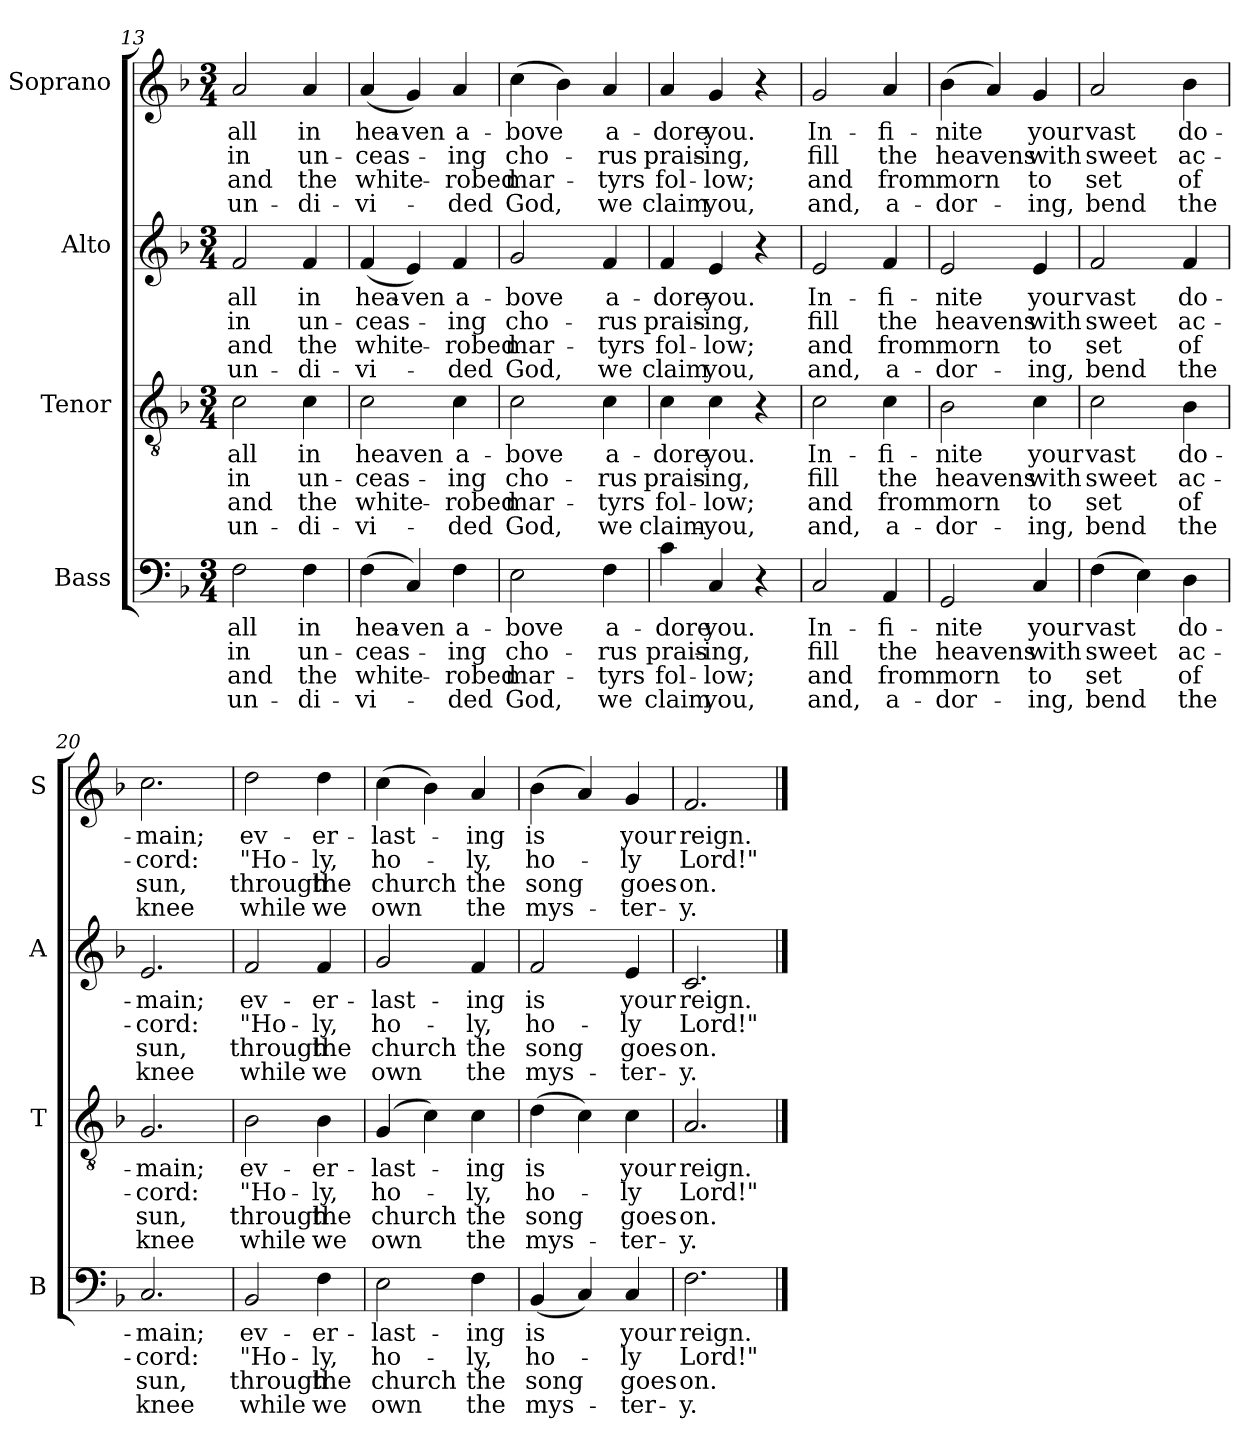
**kern	**text	**text	**text	**text	**kern	**text	**text	**text	**text	**kern	**text	**text	**text	**text	**kern	**text	**text	**text	**text
*part4	*part4	*part4	*part4	*part4	*part3	*part3	*part3	*part3	*part3	*part2	*part2	*part2	*part2	*part2	*part1	*part1	*part1	*part1	*part1
*staff4	*staff4	*staff4	*staff4	*staff4	*staff3	*staff3	*staff3	*staff3	*staff3	*staff2	*staff2	*staff2	*staff2	*staff2	*staff1	*staff1	*staff1	*staff1	*staff1
*I"Bass	*	*	*	*	*I"Tenor	*	*	*	*	*I"Alto	*	*	*	*	*I"Soprano	*	*	*	*
*I'B	*	*	*	*	*I'T	*	*	*	*	*I'A	*	*	*	*	*I'S	*	*	*	*
*clefF4	*	*	*	*	*clefGv2	*	*	*	*	*clefG2	*	*	*	*	*clefG2	*	*	*	*
*k[b-]	*	*	*	*	*k[b-]	*	*	*	*	*k[b-]	*	*	*	*	*k[b-]	*	*	*	*
*F:	*	*	*	*	*F:	*	*	*	*	*F:	*	*	*	*	*F:	*	*	*	*
*M3/4	*	*	*	*	*M3/4	*	*	*	*	*M3/4	*	*	*	*	*M3/4	*	*	*	*
=13	=13	=13	=13	=13	=13	=13	=13	=13	=13	=13	=13	=13	=13	=13	=13	=13	=13	=13	=13
!	!LO:LY:b	!LO:LY:b	!LO:LY:b	!LO:LY:b	!	!LO:LY:b	!LO:LY:b	!LO:LY:b	!LO:LY:b	!	!LO:LY:b	!LO:LY:b	!LO:LY:b	!LO:LY:b	!	!LO:LY:b	!LO:LY:b	!LO:LY:b	!LO:LY:b
2F\	all	in	and	un-	2c\	all	in	and	un-	2f/	all	in	and	un-	2a/	all	in	and	un-
!	!LO:LY:b	!LO:LY:b	!LO:LY:b	!LO:LY:b	!	!LO:LY:b	!LO:LY:b	!LO:LY:b	!LO:LY:b	!	!LO:LY:b	!LO:LY:b	!LO:LY:b	!LO:LY:b	!	!LO:LY:b	!LO:LY:b	!LO:LY:b	!LO:LY:b
4F\	in	un-	the	-di-	4c\	in	un-	the	-di-	4f/	in	un-	the	-di-	4a/	in	un-	the	-di-
=14	=14	=14	=14	=14	=14	=14	=14	=14	=14	=14	=14	=14	=14	=14	=14	=14	=14	=14	=14
!	!LO:LY:b	!LO:LY:b	!LO:LY:b	!LO:LY:b	!	!LO:LY:b	!LO:LY:b	!LO:LY:b	!LO:LY:b	!	!LO:LY:b	!LO:LY:b	!LO:LY:b	!LO:LY:b	!	!LO:LY:b	!LO:LY:b	!LO:LY:b	!LO:LY:b
(>4F\	hea-	-ceas-	white-	-vi-	2c\	heaven	-ceas-	white-	-vi-	(<4f/	hea-	-ceas-	white-	-vi-	(<4a/	hea-	-ceas-	white-	-vi-
!	!LO:LY:b	!	!	!	!	!	!	!	!	!	!LO:LY:b	!	!	!	!	!LO:LY:b	!	!	!
4C/)	-ven	.	.	.	.	.	.	.	.	4e/)	-ven	.	.	.	4g/)	-ven	.	.	.
!	!LO:LY:b	!LO:LY:b	!LO:LY:b	!LO:LY:b	!	!LO:LY:b	!LO:LY:b	!LO:LY:b	!LO:LY:b	!	!LO:LY:b	!LO:LY:b	!LO:LY:b	!LO:LY:b	!	!LO:LY:b	!LO:LY:b	!LO:LY:b	!LO:LY:b
4F\	a-	-ing	-robed	-ded	4c\	a-	-ing	-robed	-ded	4f/	a-	-ing	-robed	-ded	4a/	a-	-ing	-robed	-ded
!!LO:PB:g=z
=15	=15	=15	=15	=15	=15	=15	=15	=15	=15	=15	=15	=15	=15	=15	=15	=15	=15	=15	=15
!	!LO:LY:b	!LO:LY:b	!LO:LY:b	!LO:LY:b	!	!LO:LY:b	!LO:LY:b	!LO:LY:b	!LO:LY:b	!	!LO:LY:b	!LO:LY:b	!LO:LY:b	!LO:LY:b	!	!LO:LY:b	!LO:LY:b	!LO:LY:b	!LO:LY:b
2E\	-bove	cho-	mar-	God,	2c\	-bove	cho-	mar-	God,	2g/	-bove	cho-	mar-	God,	(>4cc\	-bove	cho-	mar-	God,
.	.	.	.	.	.	.	.	.	.	.	.	.	.	.	4b-\)	.	.	.	.
!	!LO:LY:b	!LO:LY:b	!LO:LY:b	!LO:LY:b	!	!LO:LY:b	!LO:LY:b	!LO:LY:b	!LO:LY:b	!	!LO:LY:b	!LO:LY:b	!LO:LY:b	!LO:LY:b	!	!LO:LY:b	!LO:LY:b	!LO:LY:b	!LO:LY:b
4F\	a-	-rus	-tyrs	we	4c\	a-	-rus	-tyrs	we	4f/	a-	-rus	-tyrs	we	4a/	a-	-rus	-tyrs	we
=16	=16	=16	=16	=16	=16	=16	=16	=16	=16	=16	=16	=16	=16	=16	=16	=16	=16	=16	=16
!	!LO:LY:b	!LO:LY:b	!LO:LY:b	!LO:LY:b	!	!LO:LY:b	!LO:LY:b	!LO:LY:b	!LO:LY:b	!	!LO:LY:b	!LO:LY:b	!LO:LY:b	!LO:LY:b	!	!LO:LY:b	!LO:LY:b	!LO:LY:b	!LO:LY:b
4c\	-dore	prais-	fol-	claim	4c\	-dore	prais-	fol-	claim-	4f/	-dore	prais-	fol-	claim	4a/	-dore	prais-	fol-	claim
!	!LO:LY:b	!LO:LY:b	!LO:LY:b	!LO:LY:b	!	!LO:LY:b	!LO:LY:b	!LO:LY:b	!LO:LY:b	!	!LO:LY:b	!LO:LY:b	!LO:LY:b	!LO:LY:b	!	!LO:LY:b	!LO:LY:b	!LO:LY:b	!LO:LY:b
4C/	you.	-ing,	-low;	you,	4c\	you.	-ing,	-low;	-you,	4e/	you.	-ing,	-low;	you,	4g/	you.	-ing,	-low;	you,
4r	.	.	.	.	4r	.	.	.	.	4r	.	.	.	.	4r	.	.	.	.
=17	=17	=17	=17	=17	=17	=17	=17	=17	=17	=17	=17	=17	=17	=17	=17	=17	=17	=17	=17
!	!LO:LY:b	!LO:LY:b	!LO:LY:b	!LO:LY:b	!	!LO:LY:b	!LO:LY:b	!LO:LY:b	!LO:LY:b	!	!LO:LY:b	!LO:LY:b	!LO:LY:b	!LO:LY:b	!	!LO:LY:b	!LO:LY:b	!LO:LY:b	!LO:LY:b
2C/	In-	fill	and	and,	2c\	In-	fill	and	and,	2e/	In-	fill	and	and,	2g/	In-	fill	and	and,
!	!LO:LY:b	!LO:LY:b	!LO:LY:b	!LO:LY:b	!	!LO:LY:b	!LO:LY:b	!LO:LY:b	!LO:LY:b	!	!LO:LY:b	!LO:LY:b	!LO:LY:b	!LO:LY:b	!	!LO:LY:b	!LO:LY:b	!LO:LY:b	!LO:LY:b
4AA/	-fi-	the	from	a-	4c\	-fi-	the	from	a-	4f/	-fi-	the	from	a-	4a/	-fi-	the	from	a-
=18	=18	=18	=18	=18	=18	=18	=18	=18	=18	=18	=18	=18	=18	=18	=18	=18	=18	=18	=18
!	!LO:LY:b	!LO:LY:b	!LO:LY:b	!LO:LY:b	!	!LO:LY:b	!LO:LY:b	!LO:LY:b	!LO:LY:b	!	!LO:LY:b	!LO:LY:b	!LO:LY:b	!LO:LY:b	!	!LO:LY:b	!LO:LY:b	!LO:LY:b	!LO:LY:b
2GG/	-nite	heavens	morn	-dor-	2B-\	-nite	heavens	morn	-dor-	2e/	-nite	heavens	morn	-dor-	(>4b-\	-nite	heavens	morn	-dor-
.	.	.	.	.	.	.	.	.	.	.	.	.	.	.	4a/)	.	.	.	.
!	!LO:LY:b	!LO:LY:b	!LO:LY:b	!LO:LY:b	!	!LO:LY:b	!LO:LY:b	!LO:LY:b	!LO:LY:b	!	!LO:LY:b	!LO:LY:b	!LO:LY:b	!LO:LY:b	!	!LO:LY:b	!LO:LY:b	!LO:LY:b	!LO:LY:b
4C/	your	with	to	-ing,	4c\	your	with	to	-ing,	4e/	your	with	to	-ing,	4g/	your	with	to	-ing,
=19	=19	=19	=19	=19	=19	=19	=19	=19	=19	=19	=19	=19	=19	=19	=19	=19	=19	=19	=19
!	!LO:LY:b	!LO:LY:b	!LO:LY:b	!LO:LY:b	!	!LO:LY:b	!LO:LY:b	!LO:LY:b	!LO:LY:b	!	!LO:LY:b	!LO:LY:b	!LO:LY:b	!LO:LY:b	!	!LO:LY:b	!LO:LY:b	!LO:LY:b	!LO:LY:b
(>4F\	vast	sweet	set	bend	2c\	vast	sweet	set	bend	2f/	vast	sweet	set	bend	2a/	vast	sweet	set	bend
4E\)	.	.	.	.	.	.	.	.	.	.	.	.	.	.	.	.	.	.	.
!	!LO:LY:b	!LO:LY:b	!LO:LY:b	!LO:LY:b	!	!LO:LY:b	!LO:LY:b	!LO:LY:b	!LO:LY:b	!	!LO:LY:b	!LO:LY:b	!LO:LY:b	!LO:LY:b	!	!LO:LY:b	!LO:LY:b	!LO:LY:b	!LO:LY:b
4D\	do-	ac-	of	the	4B-\	do-	ac-	of	the	4f/	do-	ac-	of	the	4b-\	do-	ac-	of	the
=20	=20	=20	=20	=20	=20	=20	=20	=20	=20	=20	=20	=20	=20	=20	=20	=20	=20	=20	=20
!	!LO:LY:b	!LO:LY:b	!LO:LY:b	!LO:LY:b	!	!LO:LY:b	!LO:LY:b	!LO:LY:b	!LO:LY:b	!	!LO:LY:b	!LO:LY:b	!LO:LY:b	!LO:LY:b	!	!LO:LY:b	!LO:LY:b	!LO:LY:b	!LO:LY:b
2.C/	-main;	-cord:	sun,	knee	2.G/	-main;	-cord:	sun,	knee	2.e/	-main;	-cord:	sun,	knee	2.cc\	-main;	-cord:	sun,	knee
=21	=21	=21	=21	=21	=21	=21	=21	=21	=21	=21	=21	=21	=21	=21	=21	=21	=21	=21	=21
!	!LO:LY:b	!LO:LY:b	!LO:LY:b	!LO:LY:b	!	!LO:LY:b	!LO:LY:b	!LO:LY:b	!LO:LY:b	!	!LO:LY:b	!LO:LY:b	!LO:LY:b	!LO:LY:b	!	!LO:LY:b	!LO:LY:b	!LO:LY:b	!LO:LY:b
2BB-/	ev-	"Ho-	through	while	2B-\	ev-	"Ho-	through	while	2f/	ev-	"Ho-	through	while	2dd\	ev-	"Ho-	through	while
!	!LO:LY:b	!LO:LY:b	!LO:LY:b	!LO:LY:b	!	!LO:LY:b	!LO:LY:b	!LO:LY:b	!LO:LY:b	!	!LO:LY:b	!LO:LY:b	!LO:LY:b	!LO:LY:b	!	!LO:LY:b	!LO:LY:b	!LO:LY:b	!LO:LY:b
4F\	-er-	-ly,	the	we	4B-\	-er-	-ly,	the	we	4f/	-er-	-ly,	the	we	4dd\	-er-	-ly,	the	we
!!LO:LB:g=z
=22	=22	=22	=22	=22	=22	=22	=22	=22	=22	=22	=22	=22	=22	=22	=22	=22	=22	=22	=22
!	!LO:LY:b	!LO:LY:b	!LO:LY:b	!LO:LY:b	!	!LO:LY:b	!LO:LY:b	!LO:LY:b	!LO:LY:b	!	!LO:LY:b	!LO:LY:b	!LO:LY:b	!LO:LY:b	!	!LO:LY:b	!LO:LY:b	!LO:LY:b	!LO:LY:b
2E\	-last-	ho-	church	own	(>4G/	-last-	ho-	church	own	2g/	-last-	ho-	church	own	(>4cc\	-last-	ho-	church	own
.	.	.	.	.	4c\)	.	.	.	.	.	.	.	.	.	4b-\)	.	.	.	.
!	!LO:LY:b	!LO:LY:b	!LO:LY:b	!LO:LY:b	!	!LO:LY:b	!LO:LY:b	!LO:LY:b	!LO:LY:b	!	!LO:LY:b	!LO:LY:b	!LO:LY:b	!LO:LY:b	!	!LO:LY:b	!LO:LY:b	!LO:LY:b	!LO:LY:b
4F\	-ing	-ly,	the	the	4c\	-ing	-ly,	the	the	4f/	-ing	-ly,	the	the	4a/	-ing	-ly,	the	the
=23	=23	=23	=23	=23	=23	=23	=23	=23	=23	=23	=23	=23	=23	=23	=23	=23	=23	=23	=23
!	!LO:LY:b	!LO:LY:b	!LO:LY:b	!LO:LY:b	!	!LO:LY:b	!LO:LY:b	!LO:LY:b	!LO:LY:b	!	!LO:LY:b	!LO:LY:b	!LO:LY:b	!LO:LY:b	!	!LO:LY:b	!LO:LY:b	!LO:LY:b	!LO:LY:b
(<4BB-/	is	ho-	song	mys-	(>4d\	is	ho-	song	mys-	2f/	is	ho-	song	mys-	(>4b-\	is	ho-	song	mys-
4C/)	.	.	.	.	4c\)	.	.	.	.	.	.	.	.	.	4a/)	.	.	.	.
!	!LO:LY:b	!LO:LY:b	!LO:LY:b	!LO:LY:b	!	!LO:LY:b	!LO:LY:b	!LO:LY:b	!LO:LY:b	!	!LO:LY:b	!LO:LY:b	!LO:LY:b	!LO:LY:b	!	!LO:LY:b	!LO:LY:b	!LO:LY:b	!LO:LY:b
4C/	your	-ly	goes	-ter-	4c\	your	-ly	goes	-ter-	4e/	your	-ly	goes	-ter-	4g/	your	-ly	goes	-ter-
=24	=24	=24	=24	=24	=24	=24	=24	=24	=24	=24	=24	=24	=24	=24	=24	=24	=24	=24	=24
!	!LO:LY:b	!LO:LY:b	!LO:LY:b	!LO:LY:b	!	!LO:LY:b	!LO:LY:b	!LO:LY:b	!LO:LY:b	!	!LO:LY:b	!LO:LY:b	!LO:LY:b	!LO:LY:b	!	!LO:LY:b	!LO:LY:b	!LO:LY:b	!LO:LY:b
2.F\	reign.	Lord!"	on.	-y.	2.A/	reign.-	Lord!"	on.	-y.	2.c/	reign.	Lord!"	on.	-y.	2.f/	reign.	Lord!"	on.	-y.
==	==	==	==	==	==	==	==	==	==	==	==	==	==	==	==	==	==	==	==
*-	*-	*-	*-	*-	*-	*-	*-	*-	*-	*-	*-	*-	*-	*-	*-	*-	*-	*-	*-
